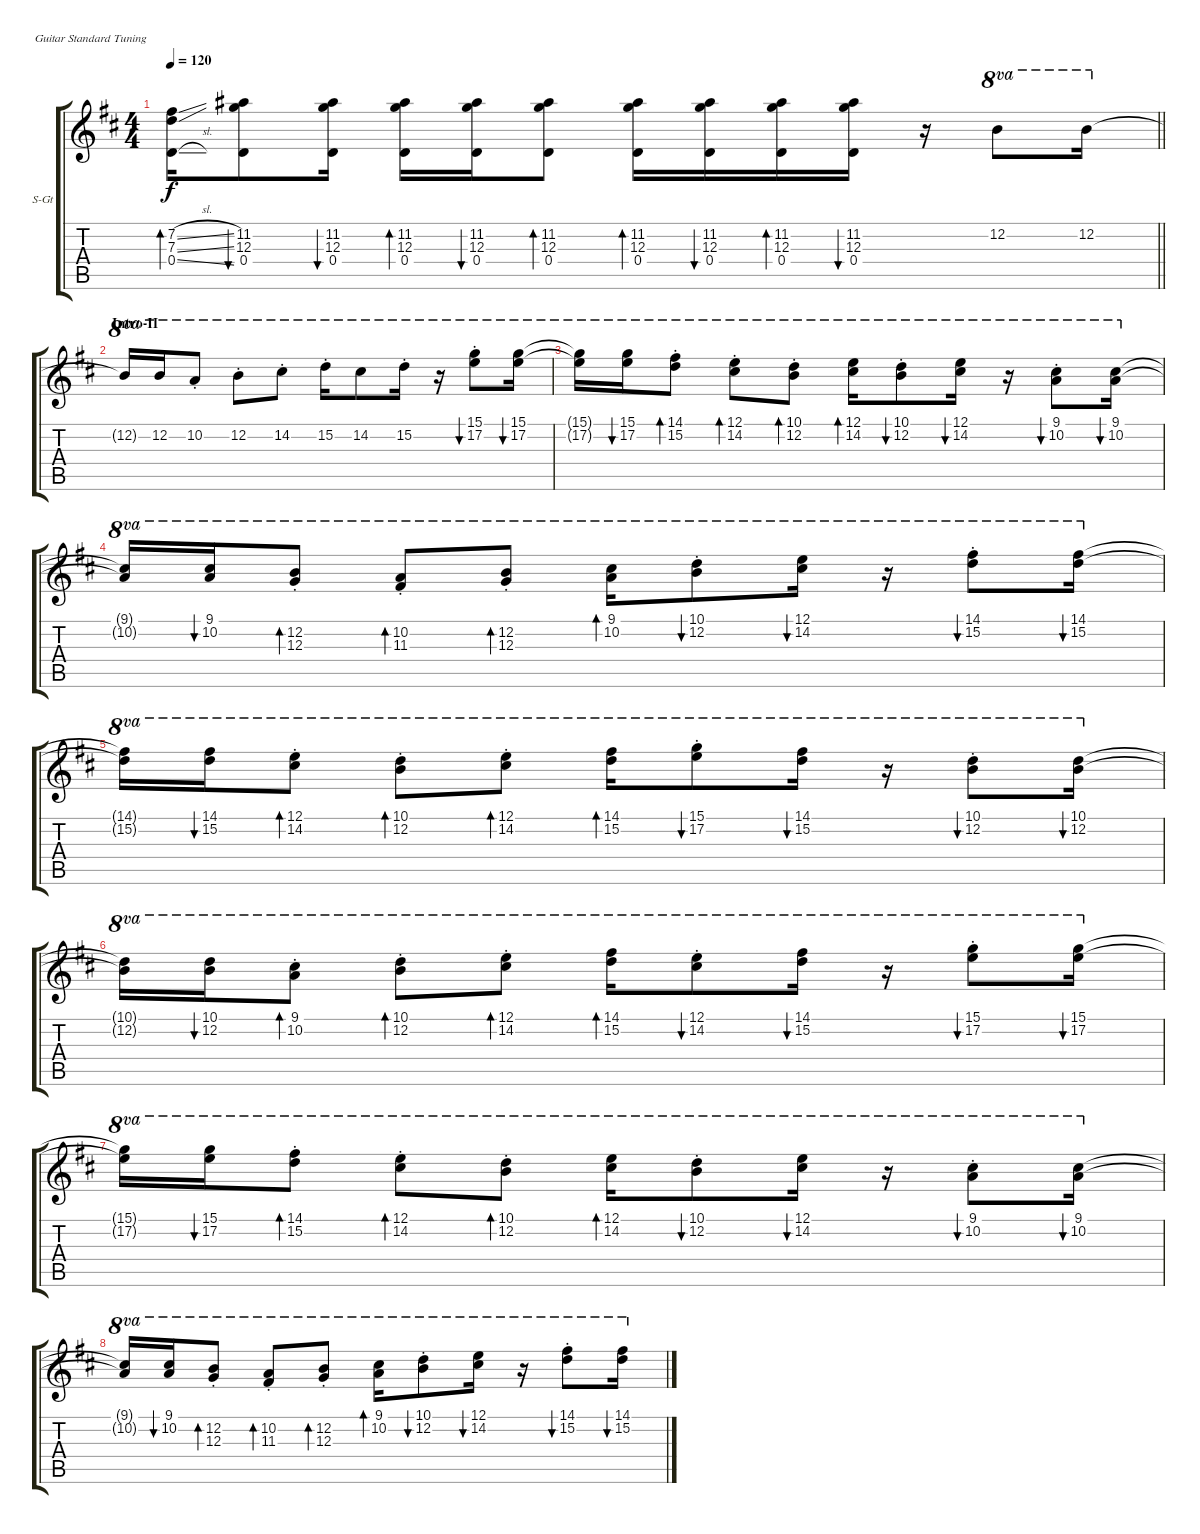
\bracketExtendMode groupsimilarinstruments
\firstSystemTrackNameOrientation horizontal
\otherSystemsTrackNameOrientation horizontal
\track ("A.Guitar 1" "S-Gt") {instrument acousticguitarsteel}
\staff {score tabs}
\tuning (E4 B3 G3 D3 A2 E2)
\ts (4 4)
\tempo 120
\clef g2
\barLineRight lightlight
\ks d
(7.2{sl} 7.3{sl} 0.4{sl}).16{bd 30 dy f} (11.2 12.3 0.4).8{bu 30} (11.2 12.3 0.4).16{bu 30} (11.2 12.3 0.4).16{bd 30} (11.2 12.3 0.4).16{bu 30} (11.2 12.3 0.4).8{bd 30} (11.2 12.3 0.4).16{bd 30} (11.2 12.3 0.4).16{bu 30} (11.2 12.3 0.4).16{bd 30} (11.2 12.3 0.4).16{bu 30} r.16 12.2.8{ot 8va} 12.2.16{ot 8va} |
\section ("" "Intro-II")
12.2{t}.16{ot 8va} 12.2.16{ot 8va} 10.2{st}.8{ot 8va} 12.2{st}.8{ot 8va} 14.2{st}.8{ot 8va} 15.2{st}.16{ot 8va} 14.2.8{ot 8va} 15.2{st}.16{ot 8va} r.16{ot 8va} (15.1{st} 17.2{st}).8{bu 30 ot 8va} (15.1 17.2).16{bu 30 ot 8va} |
(15.1{t} 17.2{t}).16{ot 8va} (15.1 17.2).16{bu 30 ot 8va} (14.1{st} 15.2{st}).8{bd 30 ot 8va} (12.1{st} 14.2{st}).8{bd 30 ot 8va} (10.1{st} 12.2{st}).8{bd 30 ot 8va} (12.1 14.2).16{bd 30 ot 8va} (10.1{st} 12.2{st}).8{bu 30 ot 8va} (12.1 14.2).16{bu 30 ot 8va} r.16{ot 8va} (9.1{st} 10.2{st}).8{bu 30 ot 8va} (9.1 10.2).16{bu 30 ot 8va} |
(9.1{t} 10.2{t}).16{ot 8va} (9.1 10.2).16{bu 30 ot 8va} (12.2{st} 12.3{st}).8{bd 30 ot 8va} (10.2{st} 11.3{st}).8{bd 30 ot 8va} (12.2{st} 12.3{st}).8{bd 30 ot 8va} (9.1 10.2).16{bd 30 ot 8va} (10.1{st} 12.2{st}).8{bu 30 ot 8va} (12.1 14.2).16{bu 30 ot 8va} r.16{ot 8va} (14.1{st} 15.2{st}).8{bu 30 ot 8va} (14.1 15.2).16{bu 30 ot 8va} |
(14.1{t} 15.2{t}).16{ot 8va} (14.1 15.2).16{bu 30 ot 8va} (12.1{st} 14.2{st}).8{bd 30 ot 8va} (10.1{st} 12.2{st}).8{bd 30 ot 8va} (12.1{st} 14.2{st}).8{bd 30 ot 8va} (14.1 15.2).16{bd 30 ot 8va} (15.1{st} 17.2{st}).8{bu 30 ot 8va} (14.1 15.2).16{bu 30 ot 8va} r.16{ot 8va} (10.1{st} 12.2{st}).8{bu 30 ot 8va} (10.1 12.2).16{bu 30 ot 8va} |
(10.1{t} 12.2{t}).16{ot 8va} (10.1 12.2).16{bu 30 ot 8va} (9.1{st} 10.2{st}).8{bd 30 ot 8va} (10.1{st} 12.2{st}).8{bd 30 ot 8va} (12.1{st} 14.2{st}).8{bd 30 ot 8va} (14.1 15.2).16{bd 30 ot 8va} (12.1{st} 14.2{st}).8{bu 30 ot 8va} (14.1 15.2).16{bu 30 ot 8va} r.16{ot 8va} (15.1{st} 17.2{st}).8{bu 30 ot 8va} (15.1 17.2).16{bu 30 ot 8va} |
(15.1{t} 17.2{t}).16{ot 8va} (15.1 17.2).16{bu 30 ot 8va} (14.1{st} 15.2{st}).8{bd 30 ot 8va} (12.1{st} 14.2{st}).8{bd 30 ot 8va} (10.1{st} 12.2{st}).8{bd 30 ot 8va} (12.1 14.2).16{bd 30 ot 8va} (10.1{st} 12.2{st}).8{bu 30 ot 8va} (12.1 14.2).16{bu 30 ot 8va} r.16{ot 8va} (9.1{st} 10.2{st}).8{bu 30 ot 8va} (9.1 10.2).16{bu 30 ot 8va} |
(9.1{t} 10.2{t}).16{ot 8va} (9.1 10.2).16{bu 30 ot 8va} (12.2{st} 12.3{st}).8{bd 30 ot 8va} (10.2{st} 11.3{st}).8{bd 30 ot 8va} (12.2{st} 12.3{st}).8{bd 30 ot 8va} (9.1 10.2).16{bd 30 ot 8va} (10.1{st} 12.2{st}).8{bu 30 ot 8va} (12.1 14.2).16{bu 30 ot 8va} r.16{ot 8va} (14.1{st} 15.2{st}).8{bu 30 ot 8va} (14.1 15.2).16{bu 30 ot 8va}
